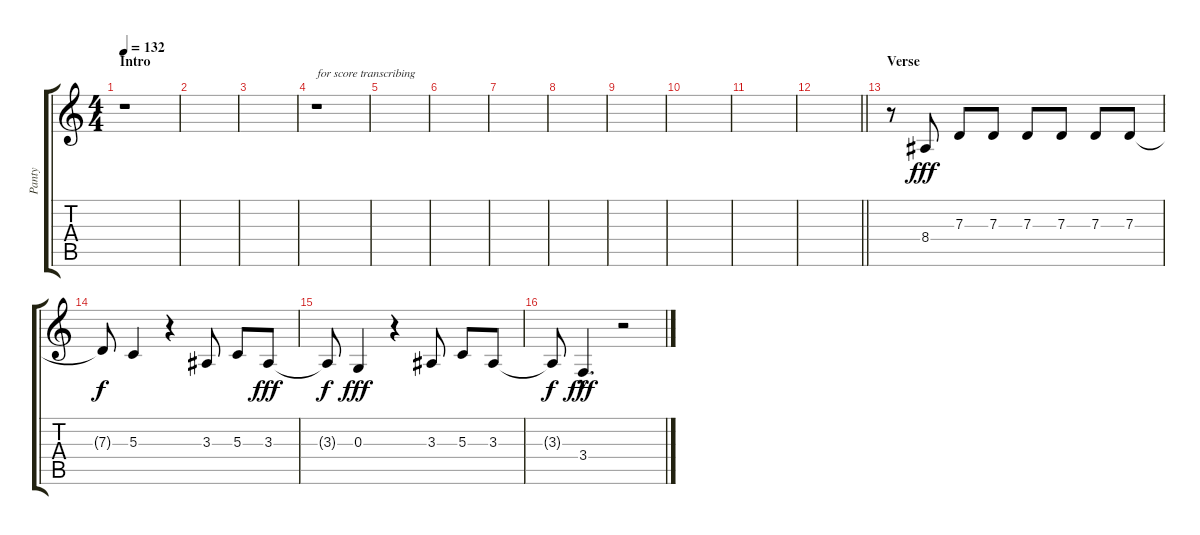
\track ("Panty" "Panty") {instrument altosax}
\staff {score tabs}
\tuning (E4 B3 G3 D3 A2 E2) {hide}
\ts (4 4)
\section ("" "Intro")
\tempo 132
\clef g2
\ks c
r.1{txt "" dy fff instrument altosax} |
|
|
r.1{txt "for score transcribing"} |
|
|
|
|
|
|
|
\barLineRight lightlight
|
\section ("" "Verse")
r.8 8.4.8 7.3.8 7.3.8 7.3.8 7.3.8 7.3.8 7.3.8 |
7.3{t}.8{dy f} 5.3.4 r.4 3.3.8 5.3.8 3.3.8{dy fff} |
3.3{t}.8{dy f} 0.3.4{dy fff} r.4 3.3.8 5.3.8 3.3.8 |
3.3{t}.8{dy f} 3.4{hac}.4{d dy fff} r.2
